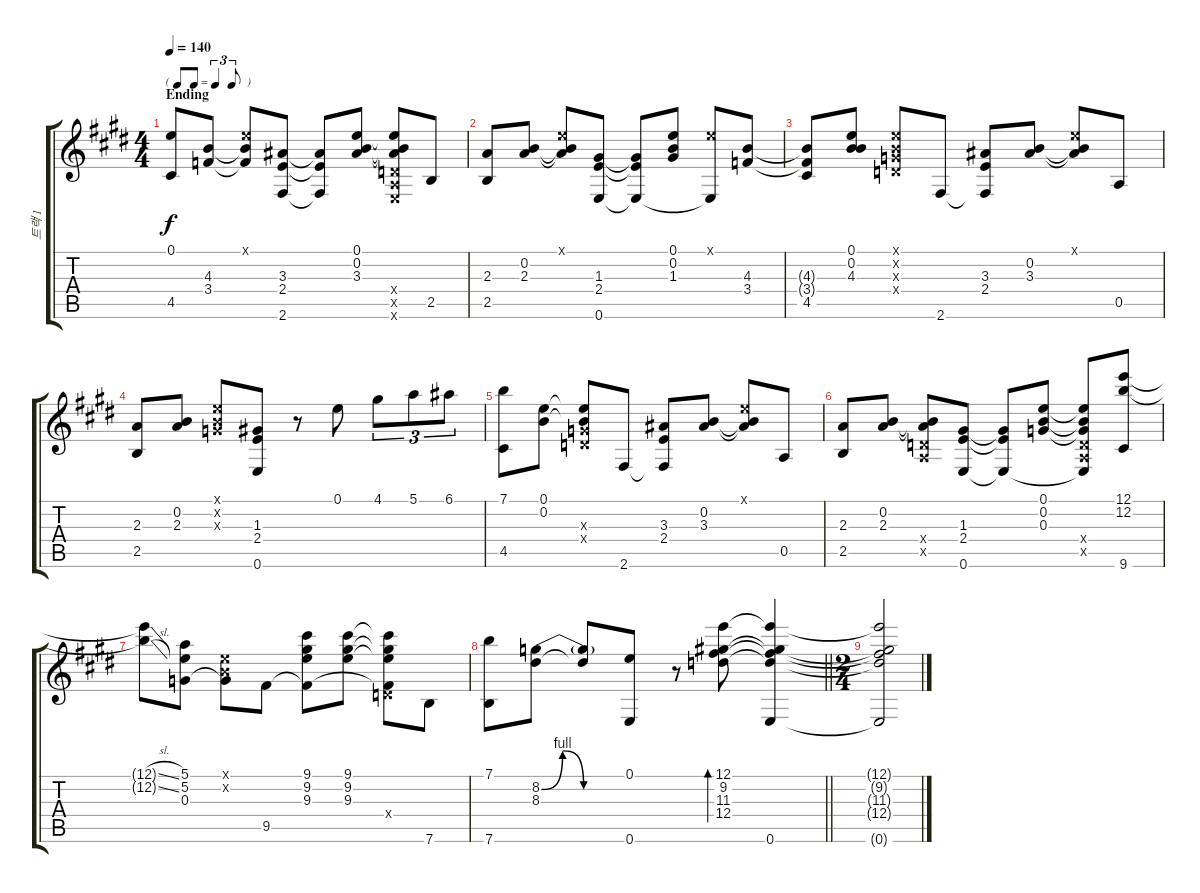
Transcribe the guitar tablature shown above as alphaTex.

\track ("트랙 1" "트랙 1") {instrument acousticguitarsteel}
\staff {score tabs}
\tuning (E4 B3 G3 D3 A2 E2) {hide}
\ts (4 4)
\tf triplet8th
\section ("" "Ending")
\tempo 140
\clef g2
\ks e
(0.1{t} 4.5{t}).8{dy f} (4.3 3.4).8 (0.1{x} 4.3{t} 3.4{t}).8 (3.3 2.4 2.6).8 (3.3{t} 2.4{t} 2.6{t}).8 (0.1 0.2 3.3).8 (0.1{t} 0.2{t} 3.3{t} 0.4{x} 0.5{x} 0.6{x}).8 2.5.8 |
(2.3 2.5).8 (0.2 2.3).8 (0.1{x} 0.2{t} 2.3{t}).8 (1.3 2.4 0.6).8 (1.3{t} 2.4{t} 0.6{t}).8 (0.1 0.2 1.3).8 (0.1{x} 0.6{t}).8 (4.3 3.4).8 |
(4.3{t} 3.4{t} 4.5).8 (0.1 0.2 4.3).8 (0.1{x} 0.2{x} 0.3{x} 0.4{x}).8 2.6.8 (3.3 2.4 2.6{t}).8 (0.2 3.3).8 (0.1{x} 0.2{t} 3.3{t}).8 0.5.8 |
(2.3 2.5).8 (0.2 2.3).8 (0.1{x} 0.2{x} 0.3{x}).8 (1.3 2.4 0.6).8 r.8 0.1.8 4.1.8{tu (3 2)} 5.1.8{tu (3 2)} 6.1.8{tu (3 2)} |
(7.1 4.5).8 (0.1 0.2).8 (0.1{t} 0.2{t} 0.3{x} 0.4{x}).8 2.6.8 (3.3 2.4 2.6{t}).8 (0.2 3.3).8 (0.1{x} 0.2{t} 3.3{t}).8 0.5.8 |
(2.3 2.5).8 (0.2 2.3).8 (0.2{t} 2.3{t} 0.4{x} 0.5{x}).8 (1.3 2.4 0.6).8 (1.3{t} 2.4{t} 0.6{t}).8 (0.1 0.2 0.3).8 (0.1{t} 0.2{t} 0.3{t} 0.4{x} 0.5{x} 0.6{t}).8 (12.1 12.2 9.6).8 |
(12.1{sl t} 12.2{sl t}).8 (5.1 5.2 0.3).8 (0.1{x} 0.2{x} 0.3{t}).8 9.5.8 (9.1 9.2 9.3 9.5{t}).8 (9.1 9.2 9.3).8 (9.1{t} 9.2{t} 9.3{t} 0.4{x} 9.5{t}).8 7.6.8 |
\barLineRight lightlight
(7.1 7.6).8 (8.2{be (custom 0 0 15 4 30 0 60 0)} 8.3).8 (8.2{t} 8.3{t}).8 (0.1 0.6).8 r.8 (12.1 9.2 11.3 12.4).8{bd 480} (12.1{t} 9.2{t} 11.3{t} 12.4{t} 0.6).4 |
\ts (2 4)
(12.1{t} 9.2{t} 11.3{t} 12.4{t} 0.6{t}).2
